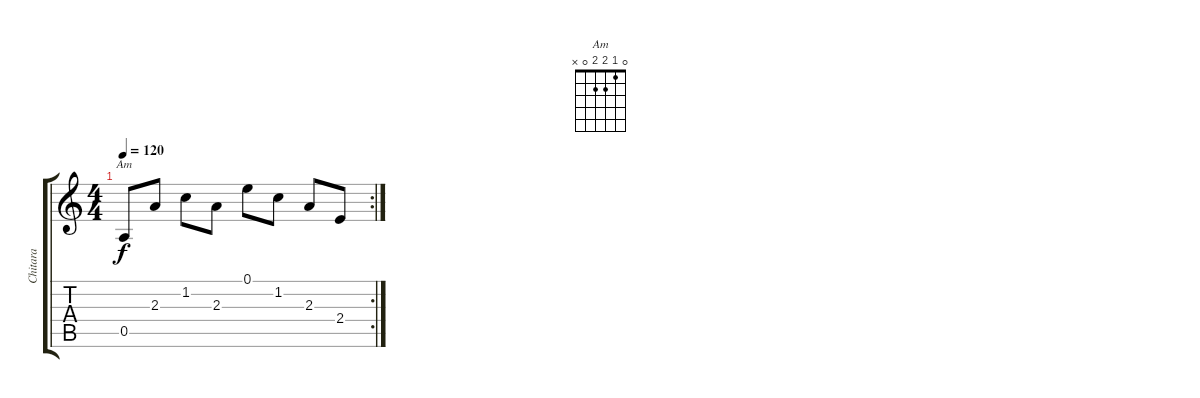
\track ("Chitara" "Chitara") {instrument acousticguitarsteel}
\staff {score tabs}
\tuning (E4 B3 G3 D3 A2 E2) {hide}
\chord ("Am" 0 1 2 2 0 x)
\rc 2
\ts (4 4)
\tempo 120
\clef g2
\ks c
0.5.8{ch "Am" dy f} 2.3.8 1.2.8 2.3.8 0.1.8 1.2.8 2.3.8 2.4.8
